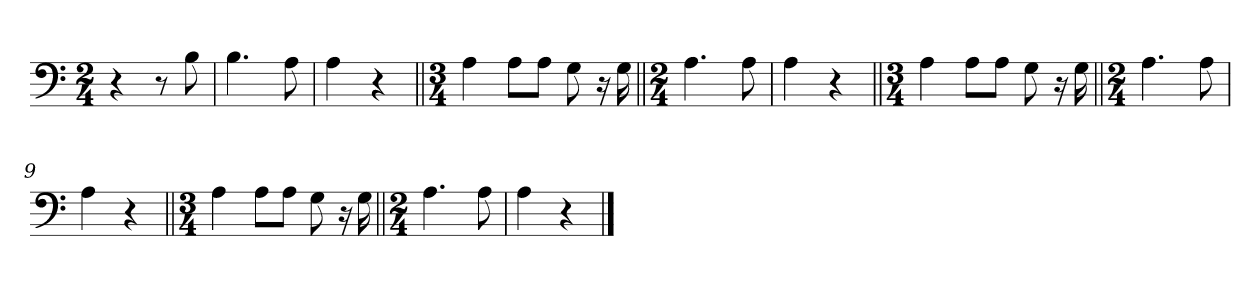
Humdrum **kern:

**kern
*part1
*staff1
*clefF4
*k[]
*M2/4
=1
4r
8r
8B\
=2
4.B\
8A\
=3
4A\
4r
=4||
*M3/4
4A\
8A\L
8A\J
8G\
16r
16G\
=5||
*M2/4
4.A\
8A\
=6
4A\
4r
=7||
*M3/4
4A\
8A\L
8A\J
8G\
16r
16G\
=8||
*M2/4
4.A\
8A\
=9
4A\
4r
=10||
*M3/4
4A\
8A\L
8A\J
8G\
16r
16G\
=11||
*M2/4
4.A\
8A\
=12
4A\
4r
==
*-
